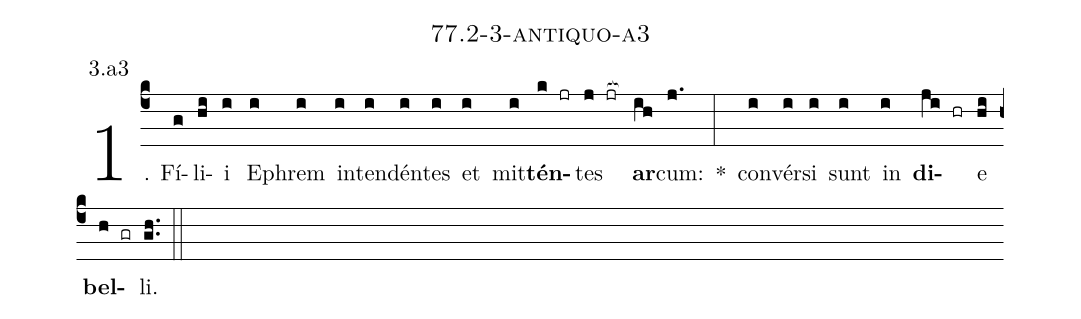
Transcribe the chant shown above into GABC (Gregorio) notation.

name: 77.2-3-antiquo-a3;
annotation: 3.a3;
%%
(c4)1. Fí(g)li(hi)i(i) E(i)phrem(i) in(i)ten(i)dén(i)tes(i) et(i) mit(i)<b>tén</b>(k jr)tes(j jr[ocb:1{]) <b>ar</b>(ih[ocb:0}])cum:(j.) *(:) con(i)vér(i)si(i) sunt(i) in(i) <b>di</b>(ji hr)e(hi) <b>bel</b>(h gr)li.(gh..) (::)


%E(i) u(i) o(ji) u(hi) a(h) e.(gh..) (::)
